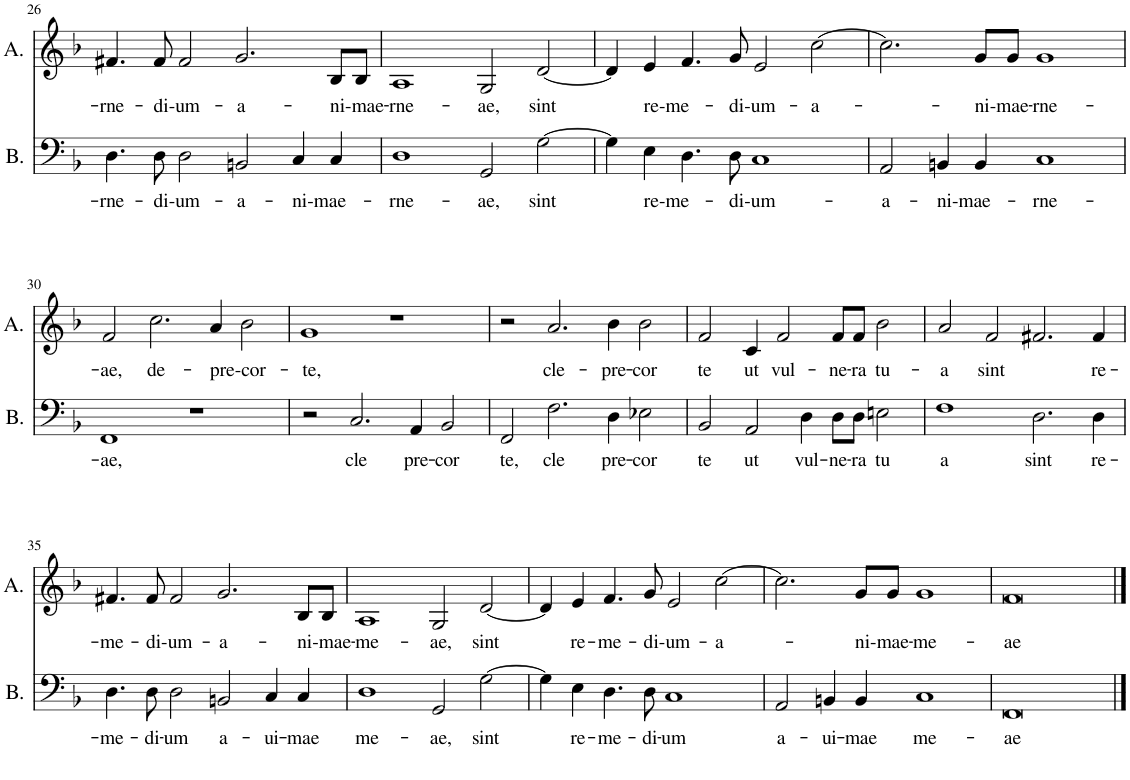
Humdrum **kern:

**kern	**text	**kern	**text
*part2	*part2	*part1	*part1
*staff2	*staff2	*staff1	*staff1
*I"Bass	*	*I"Alto	*
*I'B.	*	*I'A.	*
!!LO:PB:g=z
*clefF4	*	*clefG2	*
*k[b-]	*	*k[b-]	*
*M4/2	*	*M4/2	*
=26	=26	=26	=26
!	!LO:LY:b	!	!LO:LY:b
4.D\	-rne-	4.f#X/	-rne-
!	!LO:LY:b	!	!LO:LY:b
8D\	-di-um-	8f#/	-di-um-
2D\	.	2f#/	.
!	!LO:LY:b	!	!LO:LY:b
2BBn/	-a-	2.g/	-a-
!	!LO:LY:b	!	!
4C/	-ni-mae-	.	.
!	!	!	!LO:LY:b
4C/	.	8B-/L	-ni-mae-
.	.	8B-/J	.
=27	=27	=27	=27
!	!LO:LY:b	!	!LO:LY:b
1D	-rne-	1A	-rne-
!	!LO:LY:b	!	!LO:LY:b
2GG/	-ae,	2G/	-ae,
!	!LO:LY:b	!	!LO:LY:b
[2G\	sint	[2d/	sint
=28	=28	=28	=28
4G\]	.	4d/]	.
!	!LO:LY:b	!	!LO:LY:b
4E\	re-me-	4e/	re-me-
4.D\	.	4.f/	.
!	!LO:LY:b	!	!LO:LY:b
8D\	-di-um-	8g/	-di-um-
1C	.	2e/	.
!	!	!	!LO:LY:b
.	.	[2cc\	-a-
=29	=29	=29	=29
!	!LO:LY:b	!	!
2AA/	-a-	2.cc\]	.
!	!LO:LY:b	!	!
4BBn/	-ni-mae-	.	.
!	!	!	!LO:LY:b
4BB/	.	8g/L	-ni-mae-
.	.	8g/J	.
!	!LO:LY:b	!	!LO:LY:b
1C	-rne-	1g	-rne-
!!LO:LB:g=z
=30	=30	=30	=30
!	!LO:LY:b	!	!LO:LY:b
1FF	-ae,	2f/	-ae,
!	!	!	!LO:LY:b
.	.	2.cc\	de-
1r	.	.	.
!	!	!	!LO:LY:b
.	.	4a/	-pre-cor-
.	.	2b-\	.
=31	=31	=31	=31
!	!	!	!LO:LY:b
2r	.	1g	-te,
!	!LO:LY:b	!	!
2.C/	cle	.	.
.	.	1r	.
!	!LO:LY:b	!	!
4AA/	pre-	.	.
!	!LO:LY:b	!	!
2BB-/	-cor	.	.
=32	=32	=32	=32
!	!LO:LY:b	!	!
2FF/	te,	2r	.
!	!LO:LY:b	!	!LO:LY:b
2.F\	cle	2.a/	cle-
!	!LO:LY:b	!	!LO:LY:b
4D\	pre-	4b-\	-pre-
!	!LO:LY:b	!	!LO:LY:b
2E-X\	-cor	2b-\	-cor
=33	=33	=33	=33
!	!LO:LY:b	!	!LO:LY:b
2BB-/	te	2f/	te
!	!LO:LY:b	!	!LO:LY:b
2AA/	ut	4c/	ut
!	!	!	!LO:LY:b
.	.	2f/	vul-
!	!LO:LY:b	!	!
4D\	vul-	.	.
!	!LO:LY:b	!	!LO:LY:b
8D\L	-ne-	8f/L	-ne-
!	!LO:LY:b	!	!LO:LY:b
8D\J	-ra	8f/J	-ra
!	!LO:LY:b	!	!LO:LY:b
2En\	tu	2b-\	tu-
=34	=34	=34	=34
!	!LO:LY:b	!	!LO:LY:b
1F	a	2a/	-a
!	!	!	!LO:LY:b
.	.	2f/	sint
!	!LO:LY:b	!	!
2.D\	sint	2.f#X/	.
!	!LO:LY:b	!	!LO:LY:b
4D\	re-	4f#/	re-
!!LO:LB:g=z
=35	=35	=35	=35
!	!LO:LY:b	!	!LO:LY:b
4.D\	-me-	4.f#X/	-me-
!	!LO:LY:b	!	!LO:LY:b
8D\	-di-	8f#/	-di-um-
!	!LO:LY:b	!	!
2D\	-um	2f#/	.
!	!LO:LY:b	!	!LO:LY:b
2BBn/	a-	2.g/	-a-
!	!LO:LY:b	!	!
4C/	-ui-	.	.
!	!LO:LY:b	!	!LO:LY:b
4C/	-mae	8B-/L	-ni-mae-
.	.	8B-/J	.
=36	=36	=36	=36
!	!LO:LY:b	!	!LO:LY:b
1D	me-	1A	-me-
!	!LO:LY:b	!	!LO:LY:b
2GG/	-ae,	2G/	-ae,
!	!LO:LY:b	!	!LO:LY:b
[2G\	sint	[2d/	sint
=37	=37	=37	=37
4G\]	.	4d/]	.
!	!LO:LY:b	!	!LO:LY:b
4E\	re-	4e/	re-
!	!LO:LY:b	!	!LO:LY:b
4.D\	-me-	4.f/	-me-
!	!LO:LY:b	!	!LO:LY:b
8D\	-di-	8g/	-di-um-
!	!LO:LY:b	!	!
1C	-um	2e/	.
!	!	!	!LO:LY:b
.	.	[2cc\	-a-
=38	=38	=38	=38
!	!LO:LY:b	!	!
2AA/	a-	2.cc\]	.
!	!LO:LY:b	!	!
4BBn/	-ui-	.	.
!	!LO:LY:b	!	!LO:LY:b
4BB/	-mae	8g/L	-ni-mae-
.	.	8g/J	.
!	!LO:LY:b	!	!LO:LY:b
1C	me-	1g	-me-
=39	=39	=39	=39
!	!LO:LY:b	!	!LO:LY:b
0FF	ae	0f	ae
==	==	==	==
*-	*-	*-	*-
